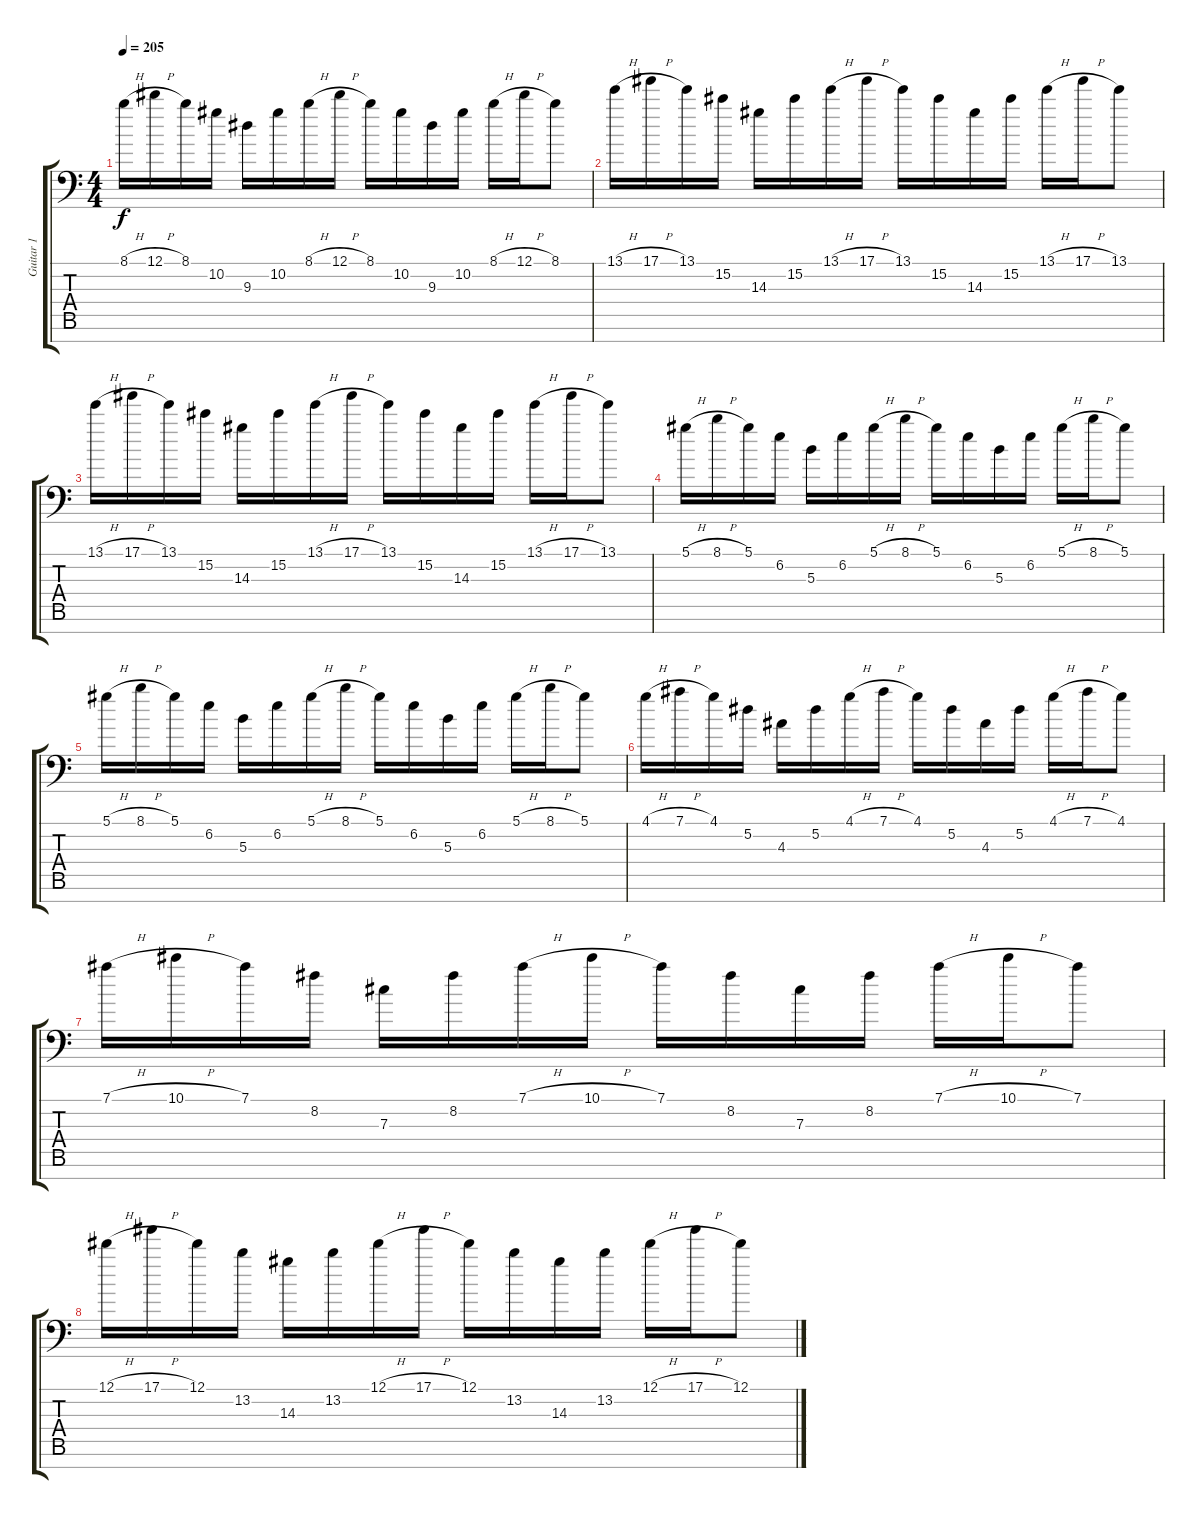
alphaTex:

\track ("Guitar 1" "Guitar 1") {instrument distortionguitar}
\staff {score tabs}
\tuning (Eb4 Bb3 Gb3 Db3 Ab2 Eb2 Ab1) {hide}
\ts (4 4)
\tempo 205
\clef f4
\ks c
8.1{h}.16{dy f} 12.1{h}.16 8.1.16 10.2.16 9.3.16 10.2.16 8.1{h}.16 12.1{h}.16 8.1.16 10.2.16 9.3.16 10.2.16 8.1{h}.16 12.1{h}.16 8.1.8 |
13.1{h}.16 17.1{h}.16 13.1.16 15.2.16 14.3.16 15.2.16 13.1{h}.16 17.1{h}.16 13.1.16 15.2.16 14.3.16 15.2.16 13.1{h}.16 17.1{h}.16 13.1.8 |
13.1{h}.16 17.1{h}.16 13.1.16 15.2.16 14.3.16 15.2.16 13.1{h}.16 17.1{h}.16 13.1.16 15.2.16 14.3.16 15.2.16 13.1{h}.16 17.1{h}.16 13.1.8 |
5.1{h}.16 8.1{h}.16 5.1.16 6.2.16 5.3.16 6.2.16 5.1{h}.16 8.1{h}.16 5.1.16 6.2.16 5.3.16 6.2.16 5.1{h}.16 8.1{h}.16 5.1.8 |
5.1{h}.16 8.1{h}.16 5.1.16 6.2.16 5.3.16 6.2.16 5.1{h}.16 8.1{h}.16 5.1.16 6.2.16 5.3.16 6.2.16 5.1{h}.16 8.1{h}.16 5.1.8 |
4.1{h}.16 7.1{h}.16 4.1.16 5.2.16 4.3.16 5.2.16 4.1{h}.16 7.1{h}.16 4.1.16 5.2.16 4.3.16 5.2.16 4.1{h}.16 7.1{h}.16 4.1.8 |
7.1{h}.16 10.1{h}.16 7.1.16 8.2.16 7.3.16 8.2.16 7.1{h}.16 10.1{h}.16 7.1.16 8.2.16 7.3.16 8.2.16 7.1{h}.16 10.1{h}.16 7.1.8 |
12.1{h}.16 17.1{h}.16 12.1.16 13.2.16 14.3.16 13.2.16 12.1{h}.16 17.1{h}.16 12.1.16 13.2.16 14.3.16 13.2.16 12.1{h}.16 17.1{h}.16 12.1.8
